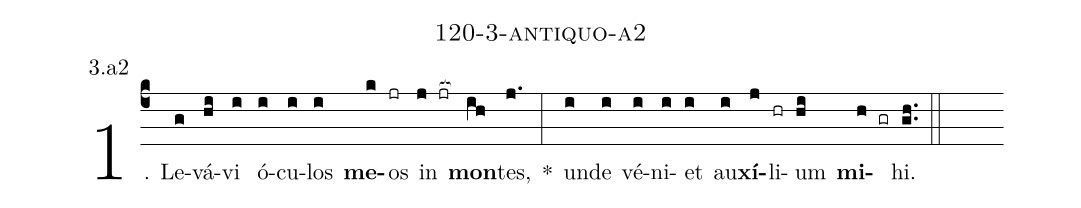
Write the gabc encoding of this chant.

name: 120-3-antiquo-a2;
annotation: 3.a2;
%%
(c4)1. Le(g)vá(hi)vi(i) ó(i)cu(i)los(i) <b>me</b>(k)os(jr) in(j jr[ocb:1{]) <b>mon</b>(ih[ocb:0}])tes,(j.) *(:) un(i)de(i) vé(i)ni(i)et(i) au(i)<b>xí</b>(j)li(hr)um(hi) <b>mi</b>(h gr)hi.(gh..) (::)
